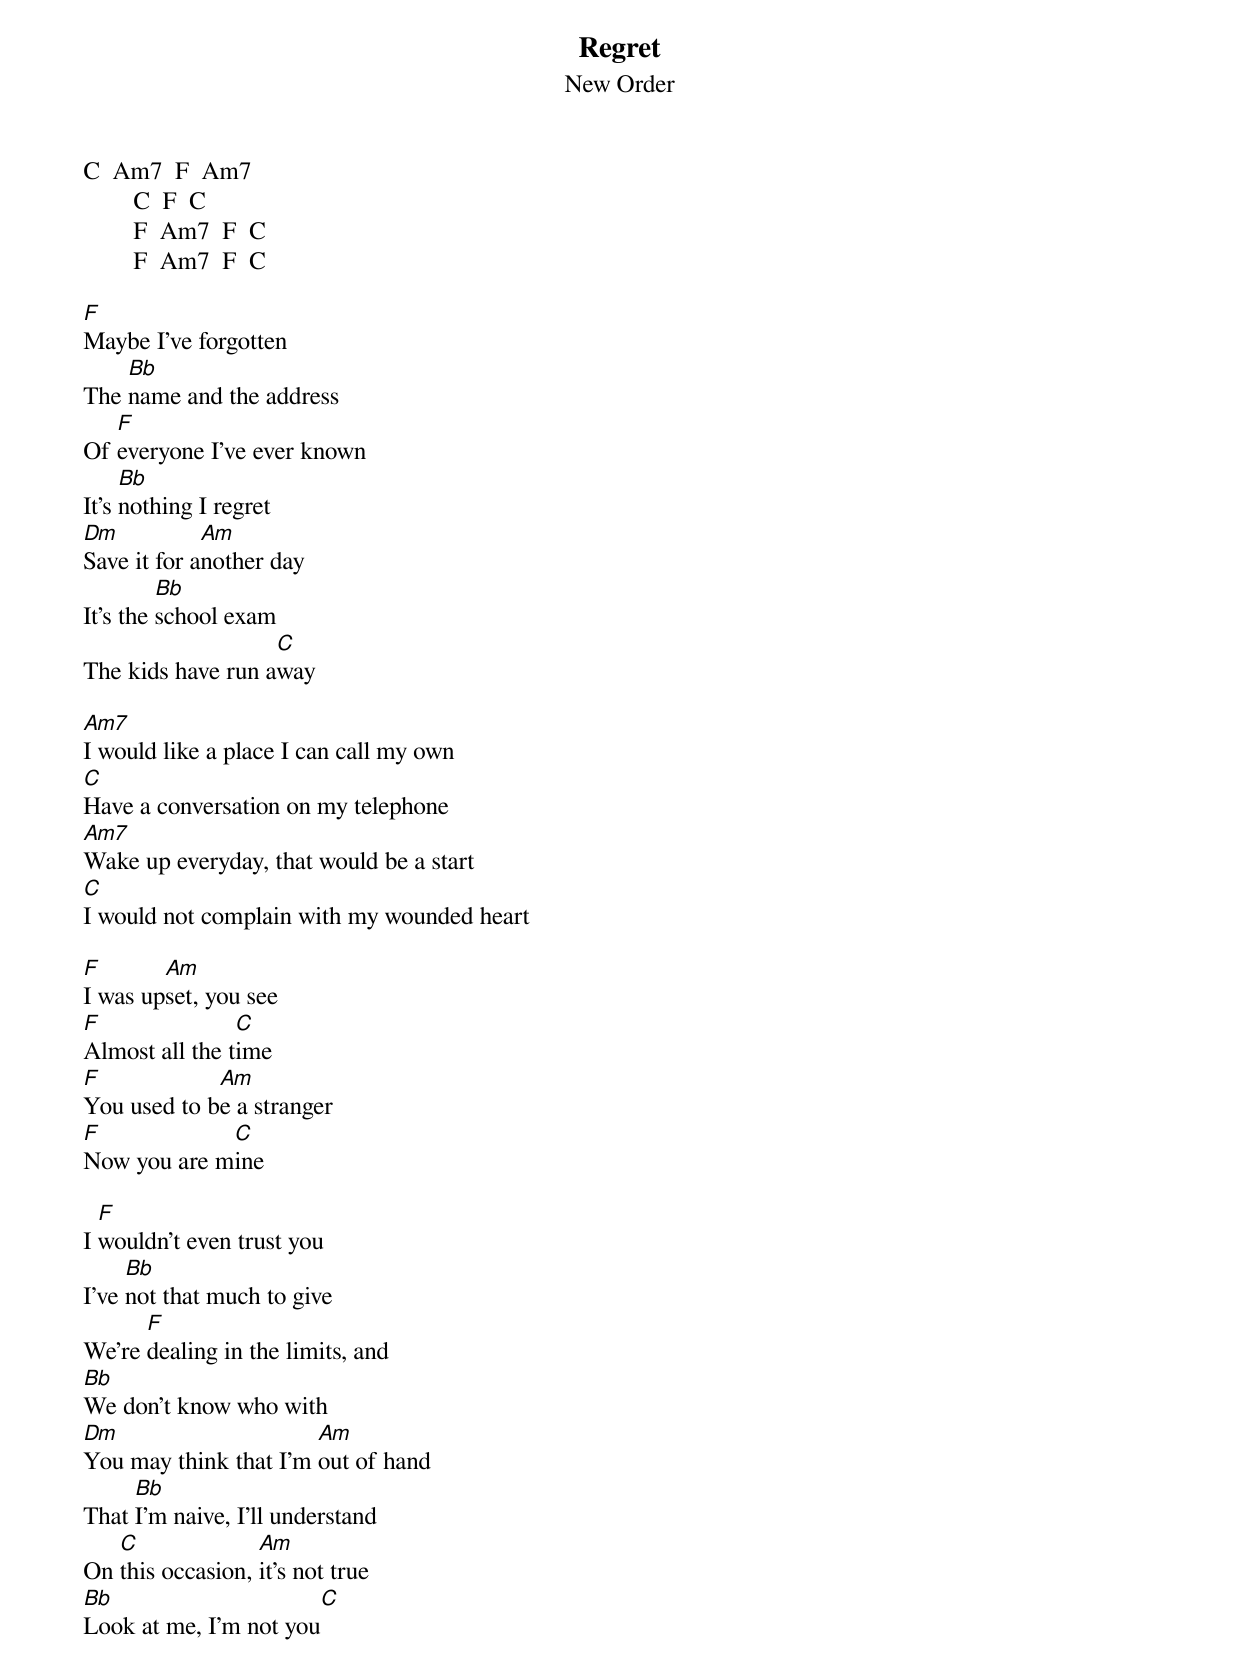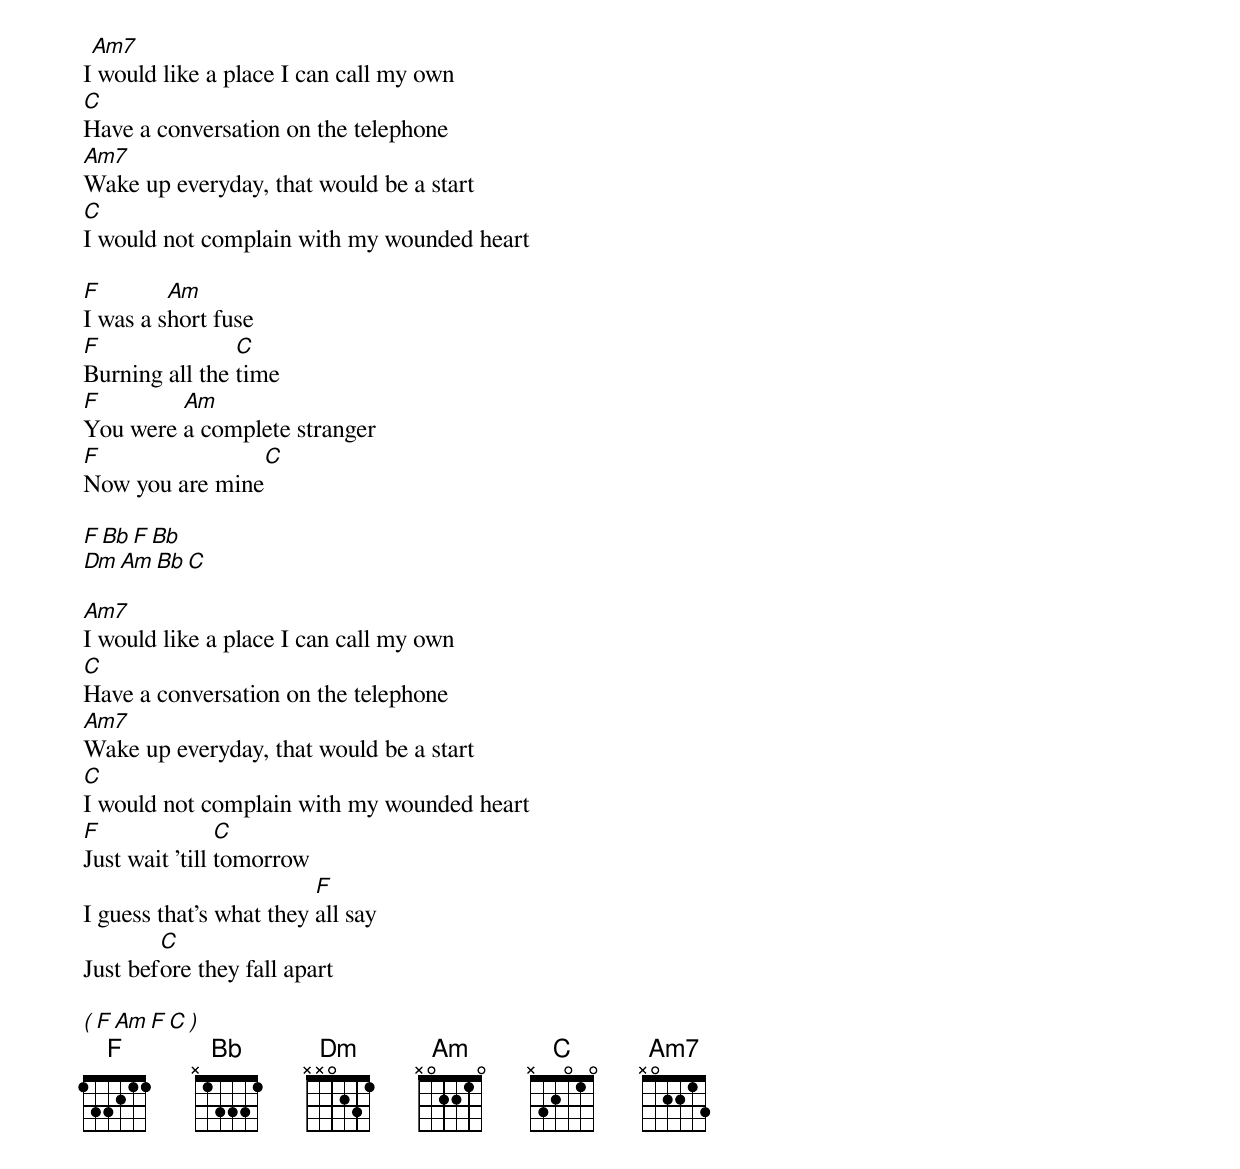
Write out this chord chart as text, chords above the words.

Regret
New Order



C  Am7  F  Am7
        C  F  C
        F  Am7  F  C
        F  Am7  F  C

F
Maybe I've forgotten
    Bb
The name and the address
   F
Of everyone I've ever known
     Bb
It's nothing I regret
Dm           Am
Save it for another day
         Bb
It's the school exam
                   C
The kids have run away

Am7
I would like a place I can call my own
C
Have a conversation on my telephone
Am7
Wake up everyday, that would be a start
C
I would not complain with my wounded heart

F       Am
I was upset, you see
F               C
Almost all the time
F            Am
You used to be a stranger
F            C
Now you are mine

  F
I wouldn't even trust you
     Bb
I've not that much to give
      F
We're dealing in the limits, and
Bb
We don't know who with
Dm                     Am
You may think that I'm out of hand
     Bb
That I'm naive, I'll understand
   C              Am
On this occasion, it's not true
Bb                      C
Look at me, I'm not you

 Am7
I would like a place I can call my own
C
Have a conversation on the telephone
Am7
Wake up everyday, that would be a start
C
I would not complain with my wounded heart

F        Am
I was a short fuse
F               C
Burning all the time
F        Am
You were a complete stranger
F               C
Now you are mine

F  Bb  F  Bb
        Dm  Am  Bb  C

Am7
I would like a place I can call my own
C
Have a conversation on the telephone
Am7
Wake up everyday, that would be a start
C
I would not complain with my wounded heart
F               C
Just wait 'till tomorrow
                         F
I guess that's what they all say
        C
Just before they fall apart

( F  Am  F  C )
